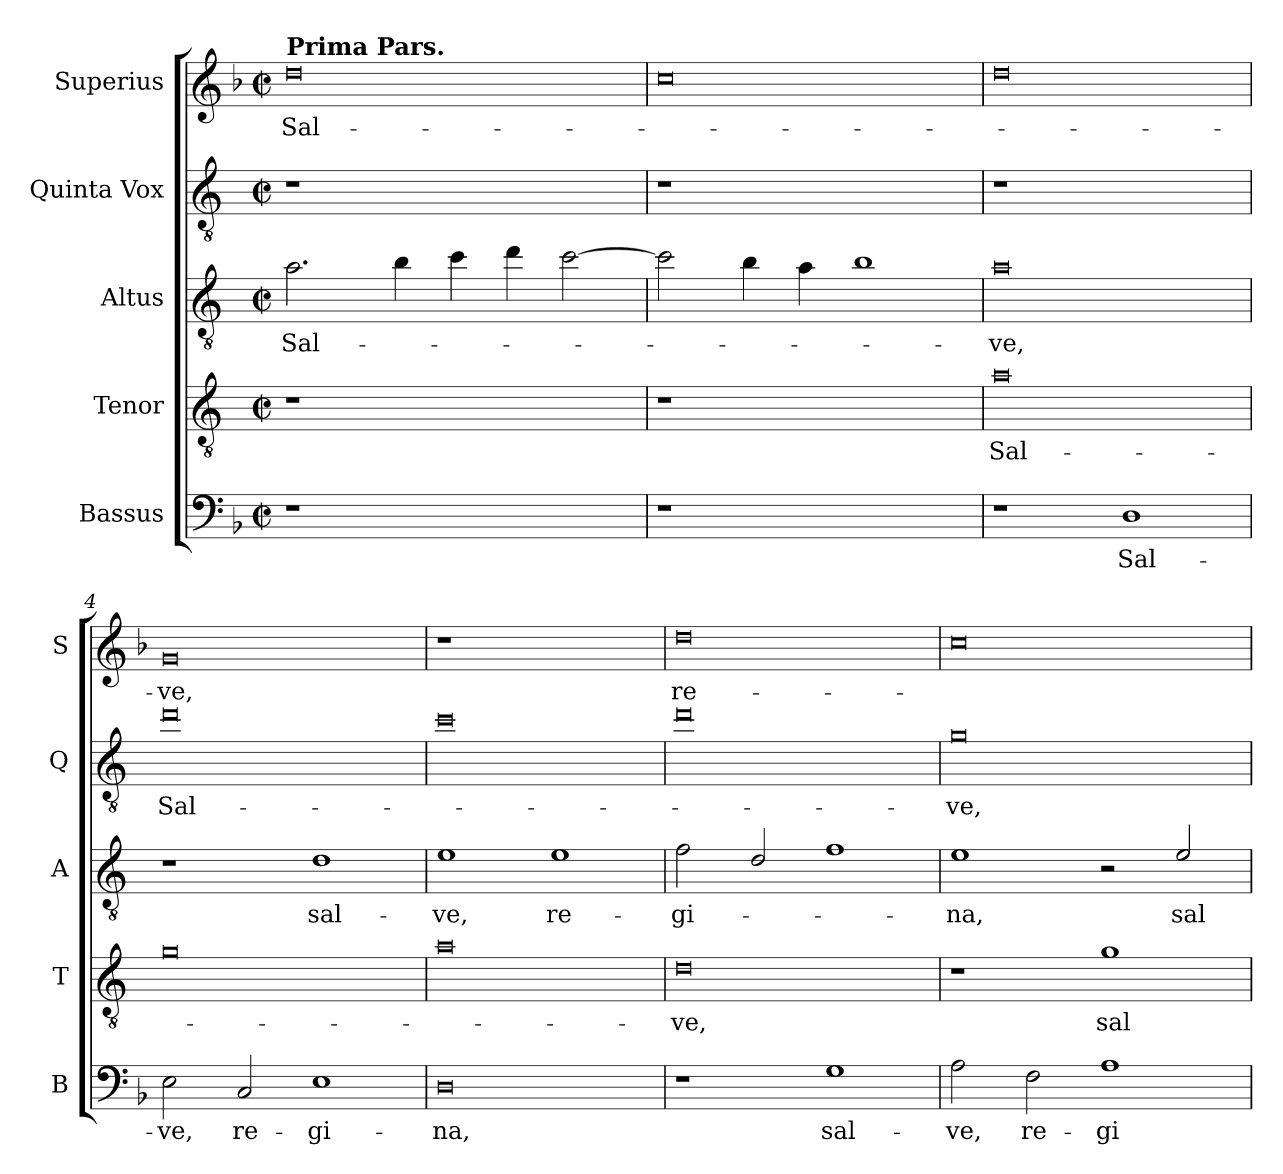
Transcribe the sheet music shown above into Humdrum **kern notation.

**kern	**text	**kern	**text	**kern	**text	**kern	**text	**kern	**text
*part5	*part5	*part4	*part4	*part3	*part3	*part2	*part2	*part1	*part1
*staff5	*staff5	*staff4	*staff4	*staff3	*staff3	*staff2	*staff2	*staff1	*staff1
*I"Bassus	*	*I"Tenor	*	*I"Altus	*	*I"Quinta Vox	*	*I"Superius	*
*I'B	*	*I'T	*	*I'A	*	*I'Q	*	*I'S	*
*clefF4	*	*clefGv2	*	*clefGv2	*	*clefGv2	*	*clefG2	*
*	*	*ITrd4c7	*	*ITrd4c7	*	*ITrd4c7	*	*	*
*k[b-]	*	*k[b-]	*	*k[b-]	*	*k[b-]	*	*k[b-]	*
*d:	*	*d:	*	*d:	*	*d:	*	*d:	*
*M2/2	*	*M2/2	*	*M2/2	*	*M2/2	*	*M2/2	*
*met(c|)	*	*met(c|)	*	*met(c|)	*	*met(c|)	*	*met(c|)	*
=1	=1	=1	=1	=1	=1	=1	=1	=1	=1
!	!	!	!	!	!	!	!	!LO:TX:a:B:t=Prima Pars.	!
!	!	!	!	!	!LO:LY:b	!	!	!	!LO:LY:b
1r	.	1r	.	2.d\	Sal-	1r	.	0dd	Sal-
.	.	.	.	4e\	.	.	.	.	.
1ryy	.	1ryy	.	4f\	.	1ryy	.	.	.
.	.	.	.	4g\	.	.	.	.	.
.	.	.	.	[2f\	.	.	.	.	.
=2	=2	=2	=2	=2	=2	=2	=2	=2	=2
1r	.	1r	.	2f\]	.	1r	.	0cc	.
.	.	.	.	4e\	.	.	.	.	.
.	.	.	.	4d\	.	.	.	.	.
1ryy	.	1ryy	.	1e	.	1ryy	.	.	.
=3	=3	=3	=3	=3	=3	=3	=3	=3	=3
!	!	!	!LO:LY:b	!	!LO:LY:b	!	!	!	!
1r	.	0d	Sal-	0d	-ve,	1r	.	0dd	.
!	!LO:LY:b	!	!	!	!	!	!	!	!
1D	Sal-	.	.	.	.	1ryy	.	.	.
=4	=4	=4	=4	=4	=4	=4	=4	=4	=4
!	!LO:LY:b	!	!	!	!	!	!LO:LY:b	!	!LO:LY:b
2E\	-ve,	0c	.	1r	.	0g	Sal-	0g	-ve,
!	!LO:LY:b	!	!	!	!	!	!	!	!
2C/	re-	.	.	.	.	.	.	.	.
!	!LO:LY:b	!	!	!	!LO:LY:b	!	!	!	!
1E	-gi-	.	.	1G	sal-	.	.	.	.
=5	=5	=5	=5	=5	=5	=5	=5	=5	=5
!	!LO:LY:b	!	!	!	!LO:LY:b	!	!	!	!
0D	-na,	0d	.	1A	-ve,	0f	.	1r	.
!	!	!	!	!	!LO:LY:b	!	!	!	!
.	.	.	.	1A	re-	.	.	1ryy	.
=6	=6	=6	=6	=6	=6	=6	=6	=6	=6
!	!	!	!LO:LY:b	!	!LO:LY:b	!	!	!	!LO:LY:b
1r	.	0G	-ve,	2B-\	-gi-	0g	.	0dd	re-
.	.	.	.	2G/	.	.	.	.	.
!	!LO:LY:b	!	!	!	!	!	!	!	!
1G	sal-	.	.	1B-	.	.	.	.	.
!!LO:LB:g=z
=7	=7	=7	=7	=7	=7	=7	=7	=7	=7
!	!LO:LY:b	!	!	!	!LO:LY:b	!	!LO:LY:b	!	!
2A\	-ve,	1r	.	1A	-na,	0c	-ve,	0cc	.
!	!LO:LY:b	!	!	!	!	!	!	!	!
2F\	re-	.	.	.	.	.	.	.	.
!	!LO:LY:b	!	!LO:LY:b	!	!	!	!	!	!
1A	-gi-	1c	sal-	2r	.	.	.	.	.
!	!	!	!	!	!LO:LY:b	!	!	!	!
.	.	.	.	2A/	sal-	.	.	.	.
=	=	=	=	=	=	=	=	=	=
*-	*-	*-	*-	*-	*-	*-	*-	*-	*-
